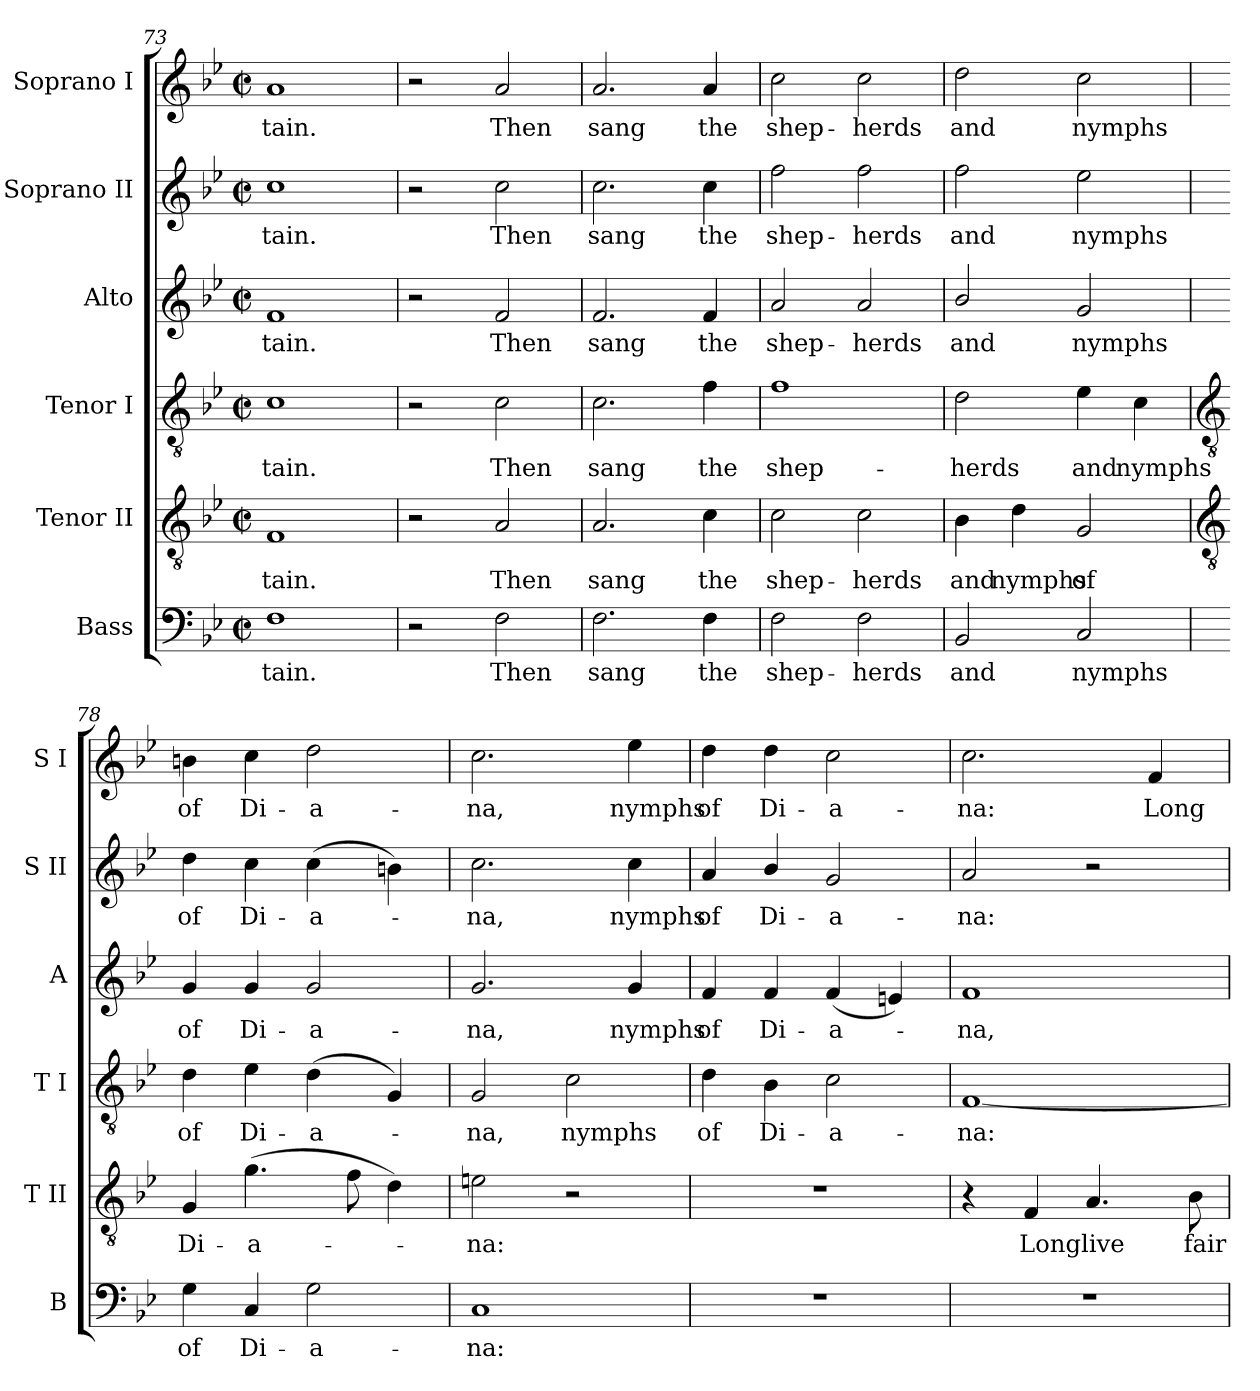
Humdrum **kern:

**kern	**text	**kern	**text	**kern	**text	**kern	**text	**kern	**text	**kern	**text
*part6	*part6	*part5	*part5	*part4	*part4	*part3	*part3	*part2	*part2	*part1	*part1
*staff6	*staff6	*staff5	*staff5	*staff4	*staff4	*staff3	*staff3	*staff2	*staff2	*staff1	*staff1
*I"Bass	*	*I"Tenor II	*	*I"Tenor I	*	*I"Alto	*	*I"Soprano II	*	*I"Soprano I	*
*I'B	*	*I'T II	*	*I'T I	*	*I'A	*	*I'S II	*	*I'S I	*
*clefF4	*	*clefGv2	*	*clefGv2	*	*clefG2	*	*clefG2	*	*clefG2	*
*k[b-e-]	*	*k[b-e-]	*	*k[b-e-]	*	*k[b-e-]	*	*k[b-e-]	*	*k[b-e-]	*
*B-:	*	*B-:	*	*B-:	*	*B-:	*	*B-:	*	*B-:	*
*M2/2	*	*M2/2	*	*M2/2	*	*M2/2	*	*M2/2	*	*M2/2	*
*met(c|)	*	*met(c|)	*	*met(c|)	*	*met(c|)	*	*met(c|)	*	*met(c|)	*
=73	=73	=73	=73	=73	=73	=73	=73	=73	=73	=73	=73
!	!LO:LY:b	!	!LO:LY:b	!	!LO:LY:b	!	!LO:LY:b	!	!LO:LY:b	!	!LO:LY:b
1F	-tain.	1F	-tain.	1c	-tain.	1f	tain.	1cc	-tain.	1a	-tain.
=74	=74	=74	=74	=74	=74	=74	=74	=74	=74	=74	=74
2r	.	2r	.	2r	.	2r	.	2r	.	2r	.
!	!LO:LY:b	!	!LO:LY:b	!	!LO:LY:b	!	!LO:LY:b	!	!LO:LY:b	!	!LO:LY:b
2F	Then	2A	Then	2c	Then	2f	Then	2cc	Then	2a	Then
=75	=75	=75	=75	=75	=75	=75	=75	=75	=75	=75	=75
!	!LO:LY:b	!	!LO:LY:b	!	!LO:LY:b	!	!LO:LY:b	!	!LO:LY:b	!	!LO:LY:b
2.F	sang	2.A	sang	2.c	sang	2.f	sang	2.cc	sang	2.a	sang
!	!LO:LY:b	!	!LO:LY:b	!	!LO:LY:b	!	!LO:LY:b	!	!LO:LY:b	!	!LO:LY:b
4F	the	4c	the	4f	the	4f	the	4cc	the	4a	the
=76	=76	=76	=76	=76	=76	=76	=76	=76	=76	=76	=76
!	!LO:LY:b	!	!LO:LY:b	!	!LO:LY:b	!	!LO:LY:b	!	!LO:LY:b	!	!LO:LY:b
2F	shep-	2c	shep-	1f	shep-	2a	shep-	2ff	shep-	2cc	shep-
!	!LO:LY:b	!	!LO:LY:b	!	!	!	!LO:LY:b	!	!LO:LY:b	!	!LO:LY:b
2F	-herds	2c	-herds	.	.	2a	-herds	2ff	-herds	2cc	-herds
=77	=77	=77	=77	=77	=77	=77	=77	=77	=77	=77	=77
!	!LO:LY:b	!	!LO:LY:b	!	!LO:LY:b	!	!LO:LY:b	!	!LO:LY:b	!	!LO:LY:b
2BB-	and	4B-	and	2d	-herds	2b-/	and	2ff	and	2dd	and
!	!	!	!LO:LY:b	!	!	!	!	!	!	!	!
.	.	4d	nymphs	.	.	.	.	.	.	.	.
!	!LO:LY:b	!	!LO:LY:b	!	!LO:LY:b	!	!LO:LY:b	!	!LO:LY:b	!	!LO:LY:b
2C	nymphs	2G	of	4e-	and	2g	nymphs	2ee-	nymphs	2cc	nymphs
!	!	!	!	!	!LO:LY:b	!	!	!	!	!	!
.	.	.	.	4c	nymphs	.	.	.	.	.	.
!!LO:LB:g=z
=78	=78	=78	=78	=78	=78	=78	=78	=78	=78	=78	=78
*	*	*clefGv2	*	*clefGv2	*	*	*	*	*	*	*
!	!LO:LY:b	!	!LO:LY:b	!	!LO:LY:b	!	!LO:LY:b	!	!LO:LY:b	!	!LO:LY:b
4G	of	4G	Di-	4d	of	4g	of	4dd	of	4bn	of
!	!LO:LY:b	!	!LO:LY:b	!	!LO:LY:b	!	!LO:LY:b	!	!LO:LY:b	!	!LO:LY:b
4C	Di-	(>4.g	-a-	4e-	Di-	4g	Di-	4cc	Di-	4cc	Di-
!	!LO:LY:b	!	!	!	!LO:LY:b	!	!LO:LY:b	!	!LO:LY:b	!	!LO:LY:b
2G	-a-	.	.	(<4d	-a-	2g	-a-	(>4cc	-a-	2dd	-a-
.	.	8f	.	.	.	.	.	.	.	.	.
.	.	4d)	.	4G)	.	.	.	4bn)	.	.	.
=79	=79	=79	=79	=79	=79	=79	=79	=79	=79	=79	=79
!	!LO:LY:b	!	!LO:LY:b	!	!LO:LY:b	!	!LO:LY:b	!	!LO:LY:b	!	!LO:LY:b
1C	-na:	2en	na:	2G	na,	2.g	-na,	2.cc	na,	2.cc	-na,
!	!	!	!	!	!LO:LY:b	!	!	!	!	!	!
.	.	2r	.	2c	nymphs	.	.	.	.	.	.
!	!	!	!	!	!	!	!LO:LY:b	!	!LO:LY:b	!	!LO:LY:b
.	.	.	.	.	.	4g	nymphs	4cc	nymphs	4ee-	nymphs
=80	=80	=80	=80	=80	=80	=80	=80	=80	=80	=80	=80
!	!	!	!	!	!LO:LY:b	!	!LO:LY:b	!	!LO:LY:b	!	!LO:LY:b
1r	.	1r	.	4d	of	4f	of	4a	of	4dd	of
!	!	!	!	!	!LO:LY:b	!	!LO:LY:b	!	!LO:LY:b	!	!LO:LY:b
.	.	.	.	4B-	Di-	4f	Di-	4b-/	Di-	4dd	Di-
!	!	!	!	!	!LO:LY:b	!	!LO:LY:b	!	!LO:LY:b	!	!LO:LY:b
.	.	.	.	2c	-a-	(<4f	-a-	2g	-a-	2cc	-a-
.	.	.	.	.	.	4en)	.	.	.	.	.
=81	=81	=81	=81	=81	=81	=81	=81	=81	=81	=81	=81
!	!	!	!	!	!LO:LY:b	!	!LO:LY:b	!	!LO:LY:b	!	!LO:LY:b
1r	.	4r	.	[1F	-na:	1f	na,	2a	-na:	2.cc	-na:
!	!	!	!LO:LY:b	!	!	!	!	!	!	!	!
.	.	4F	Long	.	.	.	.	.	.	.	.
!	!	!	!LO:LY:b	!	!	!	!	!	!	!	!
.	.	4.A	live	.	.	.	.	2r	.	.	.
!	!	!	!	!	!	!	!	!	!	!	!LO:LY:b
.	.	.	.	.	.	.	.	.	.	4f	Long
!	!	!	!LO:LY:b	!	!	!	!	!	!	!	!
.	.	8B-	fair	.	.	.	.	.	.	.	.
=	=	=	=	=	=	=	=	=	=	=	=
*-	*-	*-	*-	*-	*-	*-	*-	*-	*-	*-	*-
